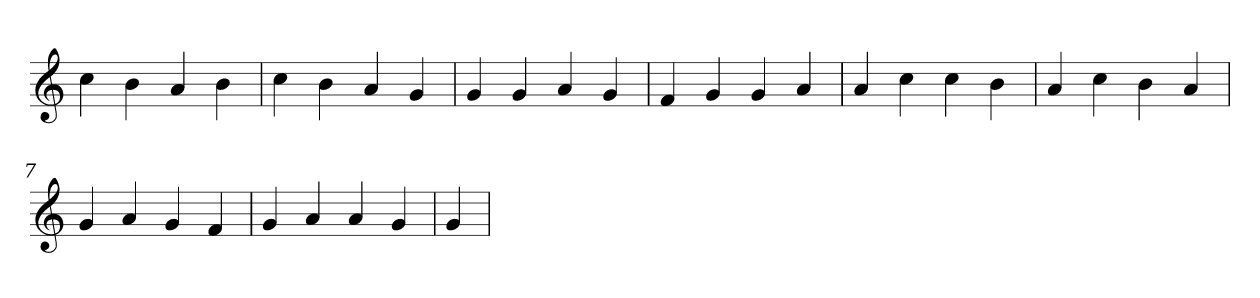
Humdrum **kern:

**kern
*part1
*staff1
*clefG2
=1
4cc
4b
4a
4b
=2
4cc
4b
4a
4g
=3
4g
4g
4a
4g
=4
4f
4g
4g
4a
=5
4a
4cc
4cc
4b
=6
4a
4cc
4b
4a
=7
4g
4a
4g
4f
=8
4g
4a
4a
4g
=9
4g
=
*-
